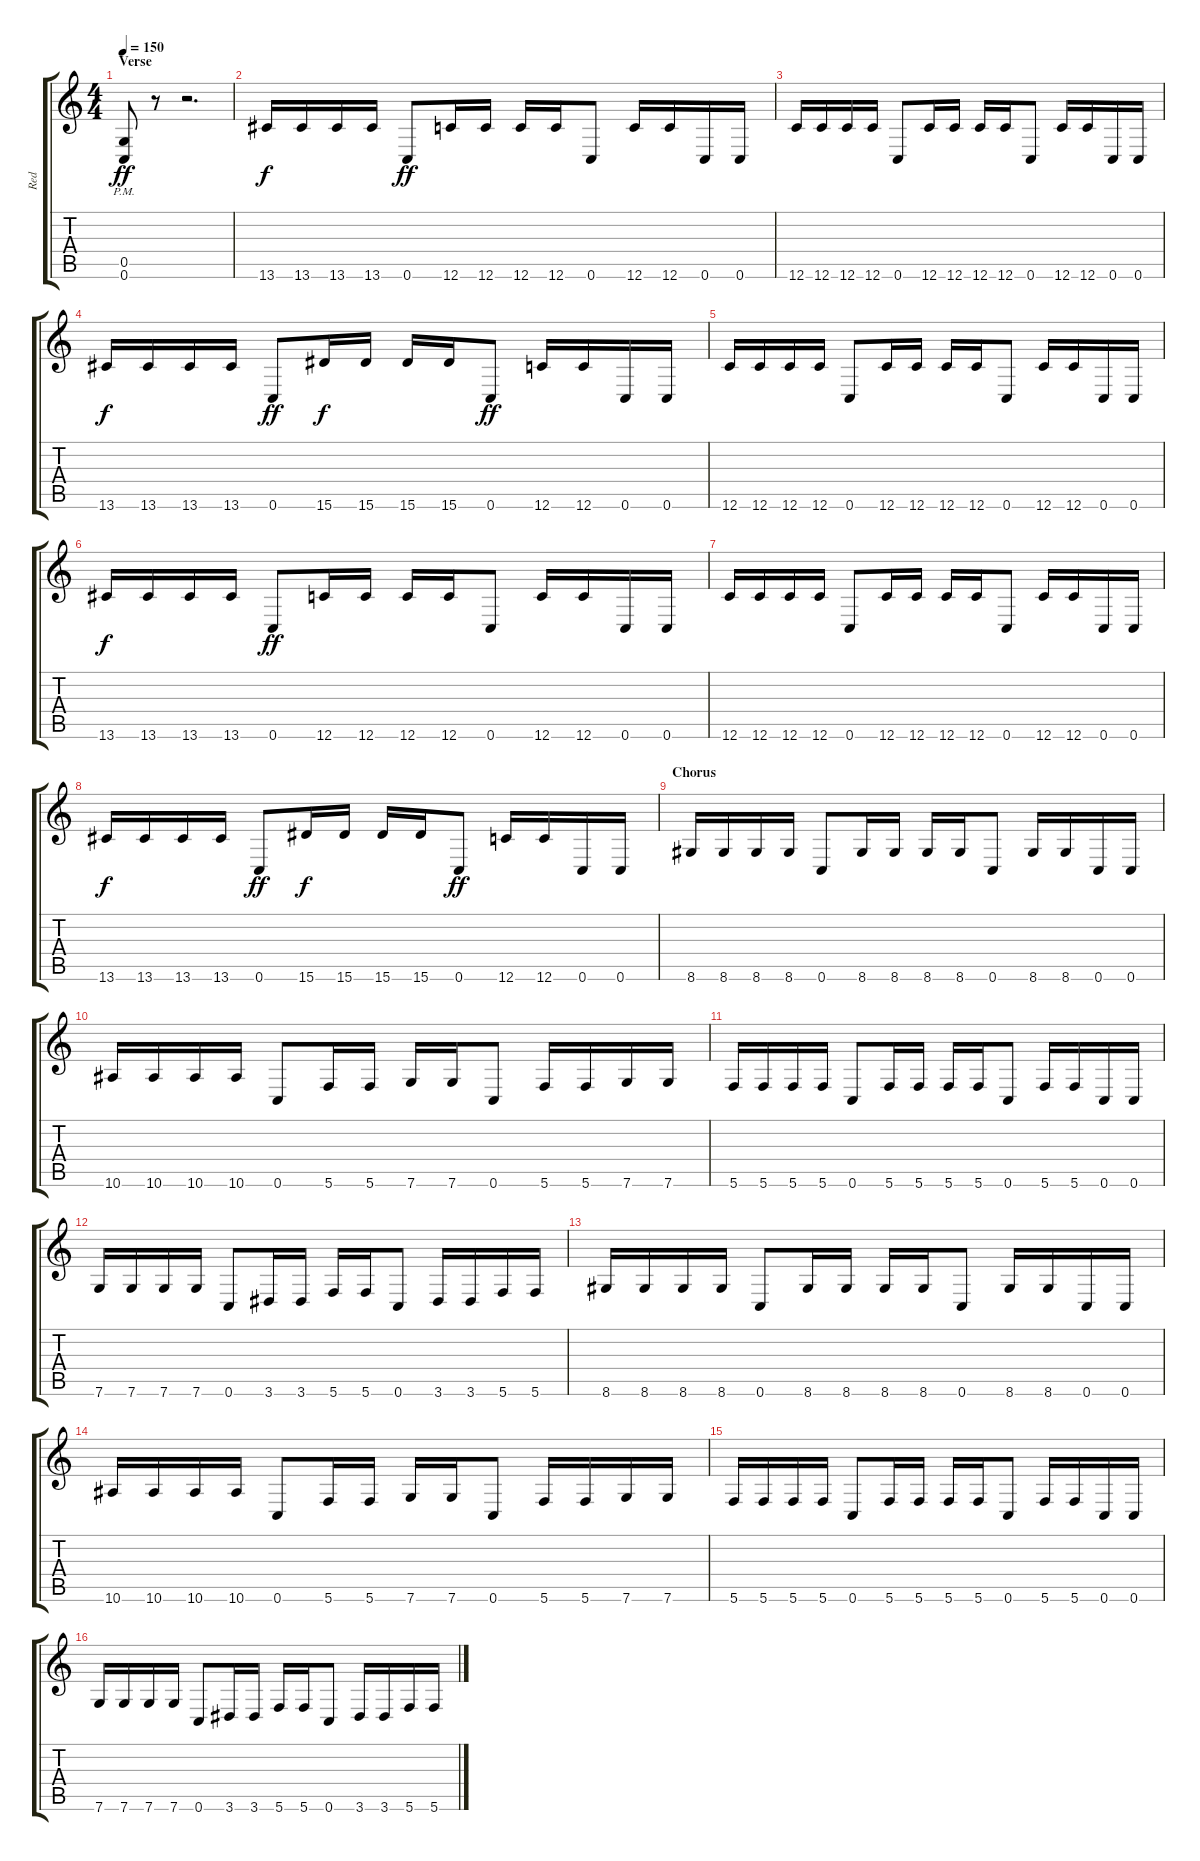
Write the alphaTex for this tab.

\track ("Red" "Red") {instrument distortionguitar}
\staff {score tabs}
\tuning (D4 A3 F3 C3 G2 C2) {hide}
\ts (4 4)
\section ("" "Verse")
\tempo 150
\clef g2
\ks c
(0.5{pm} 0.6{pm}).8{dy ff} r.8 r.2{d} |
13.6.16{dy f} 13.6.16 13.6.16 13.6.16 0.6.8{dy ff} 12.6.16 12.6.16 12.6.16 12.6.16 0.6.8 12.6.16 12.6.16 0.6.16 0.6.16 |
12.6.16 12.6.16 12.6.16 12.6.16 0.6.8 12.6.16 12.6.16 12.6.16 12.6.16 0.6.8 12.6.16 12.6.16 0.6.16 0.6.16 |
13.6.16{dy f} 13.6.16 13.6.16 13.6.16 0.6.8{dy ff} 15.6.16{dy f} 15.6.16 15.6.16 15.6.16 0.6.8{dy ff} 12.6.16 12.6.16 0.6.16 0.6.16 |
12.6.16 12.6.16 12.6.16 12.6.16 0.6.8 12.6.16 12.6.16 12.6.16 12.6.16 0.6.8 12.6.16 12.6.16 0.6.16 0.6.16 |
13.6.16{dy f} 13.6.16 13.6.16 13.6.16 0.6.8{dy ff} 12.6.16 12.6.16 12.6.16 12.6.16 0.6.8 12.6.16 12.6.16 0.6.16 0.6.16 |
12.6.16 12.6.16 12.6.16 12.6.16 0.6.8 12.6.16 12.6.16 12.6.16 12.6.16 0.6.8 12.6.16 12.6.16 0.6.16 0.6.16 |
13.6.16{dy f} 13.6.16 13.6.16 13.6.16 0.6.8{dy ff} 15.6.16{dy f} 15.6.16 15.6.16 15.6.16 0.6.8{dy ff} 12.6.16 12.6.16 0.6.16 0.6.16 |
\section ("" "Chorus")
8.6.16 8.6.16 8.6.16 8.6.16 0.6.8 8.6.16 8.6.16 8.6.16 8.6.16 0.6.8 8.6.16 8.6.16 0.6.16 0.6.16 |
10.6.16 10.6.16 10.6.16 10.6.16 0.6.8 5.6.16 5.6.16 7.6.16 7.6.16 0.6.8 5.6.16 5.6.16 7.6.16 7.6.16 |
5.6.16 5.6.16 5.6.16 5.6.16 0.6.8 5.6.16 5.6.16 5.6.16 5.6.16 0.6.8 5.6.16 5.6.16 0.6.16 0.6.16 |
7.6.16 7.6.16 7.6.16 7.6.16 0.6.8 3.6.16 3.6.16 5.6.16 5.6.16 0.6.8 3.6.16 3.6.16 5.6.16 5.6.16 |
8.6.16 8.6.16 8.6.16 8.6.16 0.6.8 8.6.16 8.6.16 8.6.16 8.6.16 0.6.8 8.6.16 8.6.16 0.6.16 0.6.16 |
10.6.16 10.6.16 10.6.16 10.6.16 0.6.8 5.6.16 5.6.16 7.6.16 7.6.16 0.6.8 5.6.16 5.6.16 7.6.16 7.6.16 |
5.6.16 5.6.16 5.6.16 5.6.16 0.6.8 5.6.16 5.6.16 5.6.16 5.6.16 0.6.8 5.6.16 5.6.16 0.6.16 0.6.16 |
7.6.16 7.6.16 7.6.16 7.6.16 0.6.8 3.6.16 3.6.16 5.6.16 5.6.16 0.6.8 3.6.16 3.6.16 5.6.16 5.6.16
